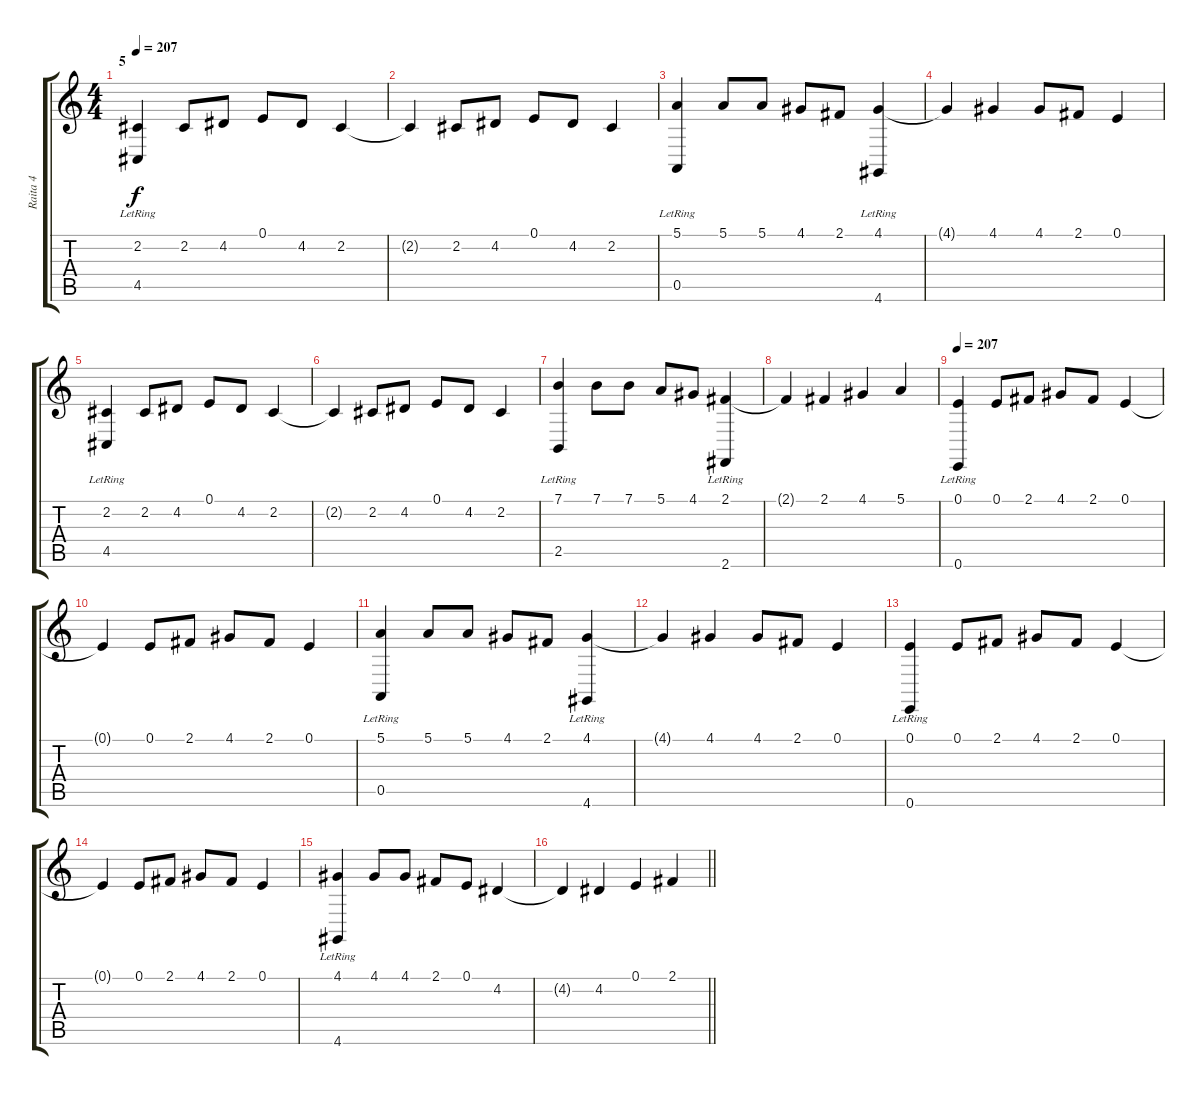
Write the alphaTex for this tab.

\track ("Raita 4" "Raita 4") {instrument honkytonkpiano}
\staff {score tabs}
\tuning (E4 B3 G3 D3 A2 E2) {hide}
\ts (4 4)
\section ("" "5")
\tempo 207
\clef g2
\ks c
(2.2 4.5{lr}).4{dy f} 2.2.8 4.2.8 0.1.8 4.2.8 2.2.4 |
2.2{t}.4 2.2.8 4.2.8 0.1.8 4.2.8 2.2.4 |
(5.1 0.5{lr}).4 5.1.8 5.1.8 4.1.8 2.1.8 (4.1{lr} 4.6{lr}).4 |
4.1{t}.4 4.1.4 4.1.8 2.1.8 0.1.4 |
(2.2 4.5{lr}).4 2.2.8 4.2.8 0.1.8 4.2.8 2.2.4 |
2.2{t}.4 2.2.8 4.2.8 0.1.8 4.2.8 2.2.4 |
(7.1 2.5{lr}).4 7.1.8 7.1.8 5.1.8 4.1.8 (2.1 2.6{lr}).4 |
2.1{t}.4 2.1.4 4.1.4 5.1.4 |
\tempo 207
(0.1 0.6{lr}).4 0.1.8 2.1.8 4.1.8 2.1.8 0.1.4 |
0.1{t}.4 0.1.8 2.1.8 4.1.8 2.1.8 0.1.4 |
(5.1 0.5{lr}).4 5.1.8 5.1.8 4.1.8 2.1.8 (4.1{lr} 4.6{lr}).4 |
4.1{t}.4 4.1.4 4.1.8 2.1.8 0.1.4 |
(0.1 0.6{lr}).4 0.1.8 2.1.8 4.1.8 2.1.8 0.1.4 |
0.1{t}.4 0.1.8 2.1.8 4.1.8 2.1.8 0.1.4 |
(4.1 4.6{lr}).4 4.1.8 4.1.8 2.1.8 0.1.8 4.2.4 |
\barLineRight lightlight
4.2{t}.4 4.2.4 0.1.4 2.1.4
